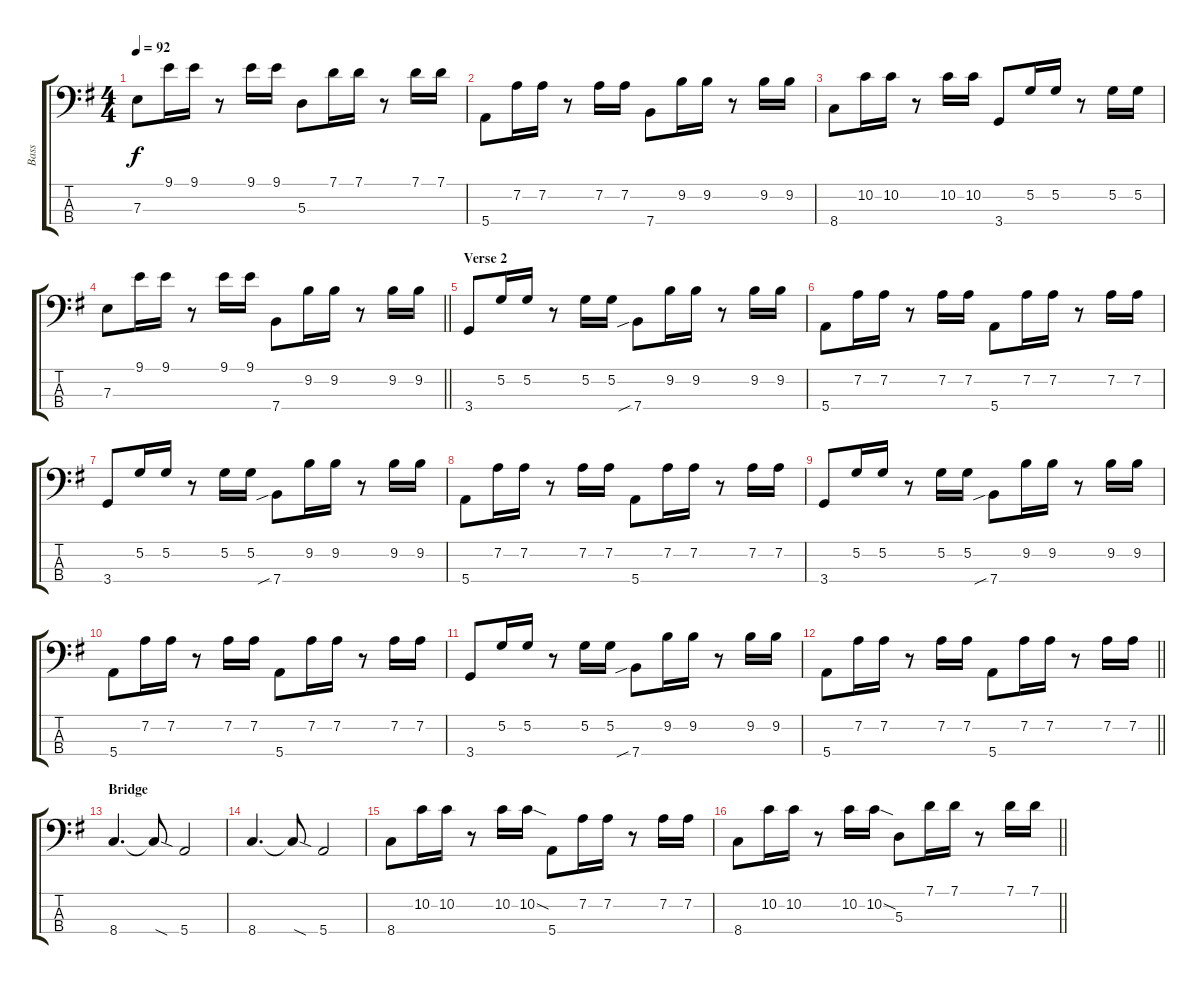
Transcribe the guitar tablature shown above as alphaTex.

\track ("Bass" "Bass") {instrument electricbassfinger}
\staff {score tabs}
\tuning (G2 D2 A1 E1) {hide}
\ts (4 4)
\tempo 92
\clef f4
\ks eminor
7.3.8{dy f} 9.1.16 9.1.16 r.8 9.1.16 9.1.16 5.3.8 7.1.16 7.1.16 r.8 7.1.16 7.1.16 |
5.4.8 7.2.16 7.2.16 r.8 7.2.16 7.2.16 7.4.8 9.2.16 9.2.16 r.8 9.2.16 9.2.16 |
8.4.8 10.2.16 10.2.16 r.8 10.2.16 10.2.16 3.4.8 5.2.16 5.2.16 r.8 5.2.16 5.2.16 |
\barLineRight lightlight
7.3.8 9.1.16 9.1.16 r.8 9.1.16 9.1.16 7.4.8 9.2.16 9.2.16 r.8 9.2.16 9.2.16 |
\section ("" "Verse 2")
3.4.8 5.2.16 5.2.16 r.8 5.2.16 5.2.16 7.4{sib}.8 9.2.16 9.2.16 r.8 9.2.16 9.2.16 |
5.4.8 7.2.16 7.2.16 r.8 7.2.16 7.2.16 5.4.8 7.2.16 7.2.16 r.8 7.2.16 7.2.16 |
3.4.8 5.2.16 5.2.16 r.8 5.2.16 5.2.16 7.4{sib}.8 9.2.16 9.2.16 r.8 9.2.16 9.2.16 |
5.4.8 7.2.16 7.2.16 r.8 7.2.16 7.2.16 5.4.8 7.2.16 7.2.16 r.8 7.2.16 7.2.16 |
3.4.8 5.2.16 5.2.16 r.8 5.2.16 5.2.16 7.4{sib}.8 9.2.16 9.2.16 r.8 9.2.16 9.2.16 |
5.4.8 7.2.16 7.2.16 r.8 7.2.16 7.2.16 5.4.8 7.2.16 7.2.16 r.8 7.2.16 7.2.16 |
3.4.8 5.2.16 5.2.16 r.8 5.2.16 5.2.16 7.4{sib}.8 9.2.16 9.2.16 r.8 9.2.16 9.2.16 |
\barLineRight lightlight
5.4.8 7.2.16 7.2.16 r.8 7.2.16 7.2.16 5.4.8 7.2.16 7.2.16 r.8 7.2.16 7.2.16 |
\section ("" "Bridge")
8.4.4{d} 8.4{sod t}.8 5.4.2 |
8.4.4{d} 8.4{sod t}.8 5.4.2 |
8.4.8 10.2.16 10.2.16 r.8 10.2.16 10.2{sod}.16 5.4.8 7.2.16 7.2.16 r.8 7.2.16 7.2.16 |
\barLineRight lightlight
8.4.8 10.2.16 10.2.16 r.8 10.2.16 10.2{sod}.16 5.3.8 7.1.16 7.1.16 r.8 7.1.16 7.1.16
